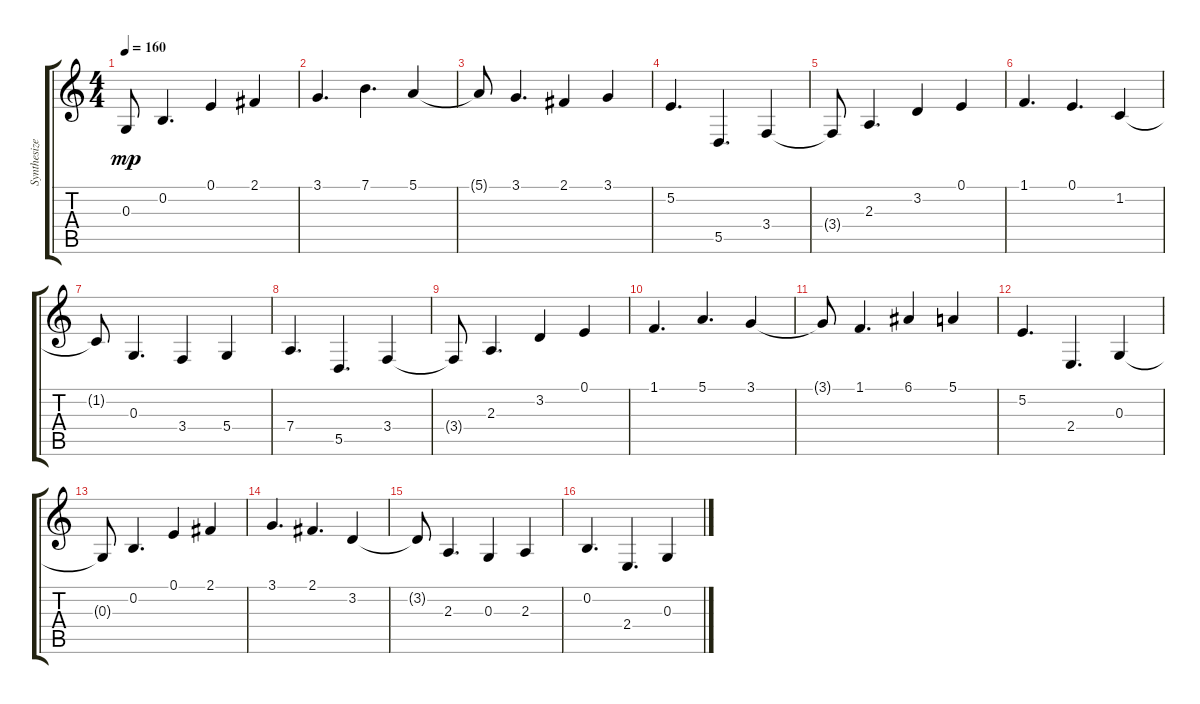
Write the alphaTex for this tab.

\track ("Synthesizer" "Synthesize") {instrument pad7halo}
\staff {score tabs}
\tuning (E4 B3 G3 D3 A2 E2) {hide}
\ts (4 4)
\tempo 160
\clef g2
\ks c
0.3{t}.8{dy mp} 0.2.4{d} 0.1.4 2.1.4 |
3.1.4{d} 7.1.4{d} 5.1.4 |
5.1{t}.8 3.1.4{d} 2.1.4 3.1.4 |
5.2.4{d} 5.5.4{d} 3.4.4 |
3.4{t}.8 2.3.4{d} 3.2.4 0.1.4 |
1.1.4{d} 0.1.4{d} 1.2.4 |
1.2{t}.8 0.3.4{d} 3.4.4 5.4.4 |
7.4.4{d} 5.5.4{d} 3.4.4 |
3.4{t}.8 2.3.4{d} 3.2.4 0.1.4 |
1.1.4{d} 5.1.4{d} 3.1.4 |
3.1{t}.8 1.1.4{d} 6.1.4 5.1.4 |
5.2.4{d} 2.4.4{d} 0.3.4 |
0.3{t}.8 0.2.4{d} 0.1.4 2.1.4 |
3.1.4{d} 2.1.4{d} 3.2.4 |
3.2{t}.8 2.3.4{d} 0.3.4 2.3.4 |
0.2.4{d} 2.4.4{d} 0.3.4
